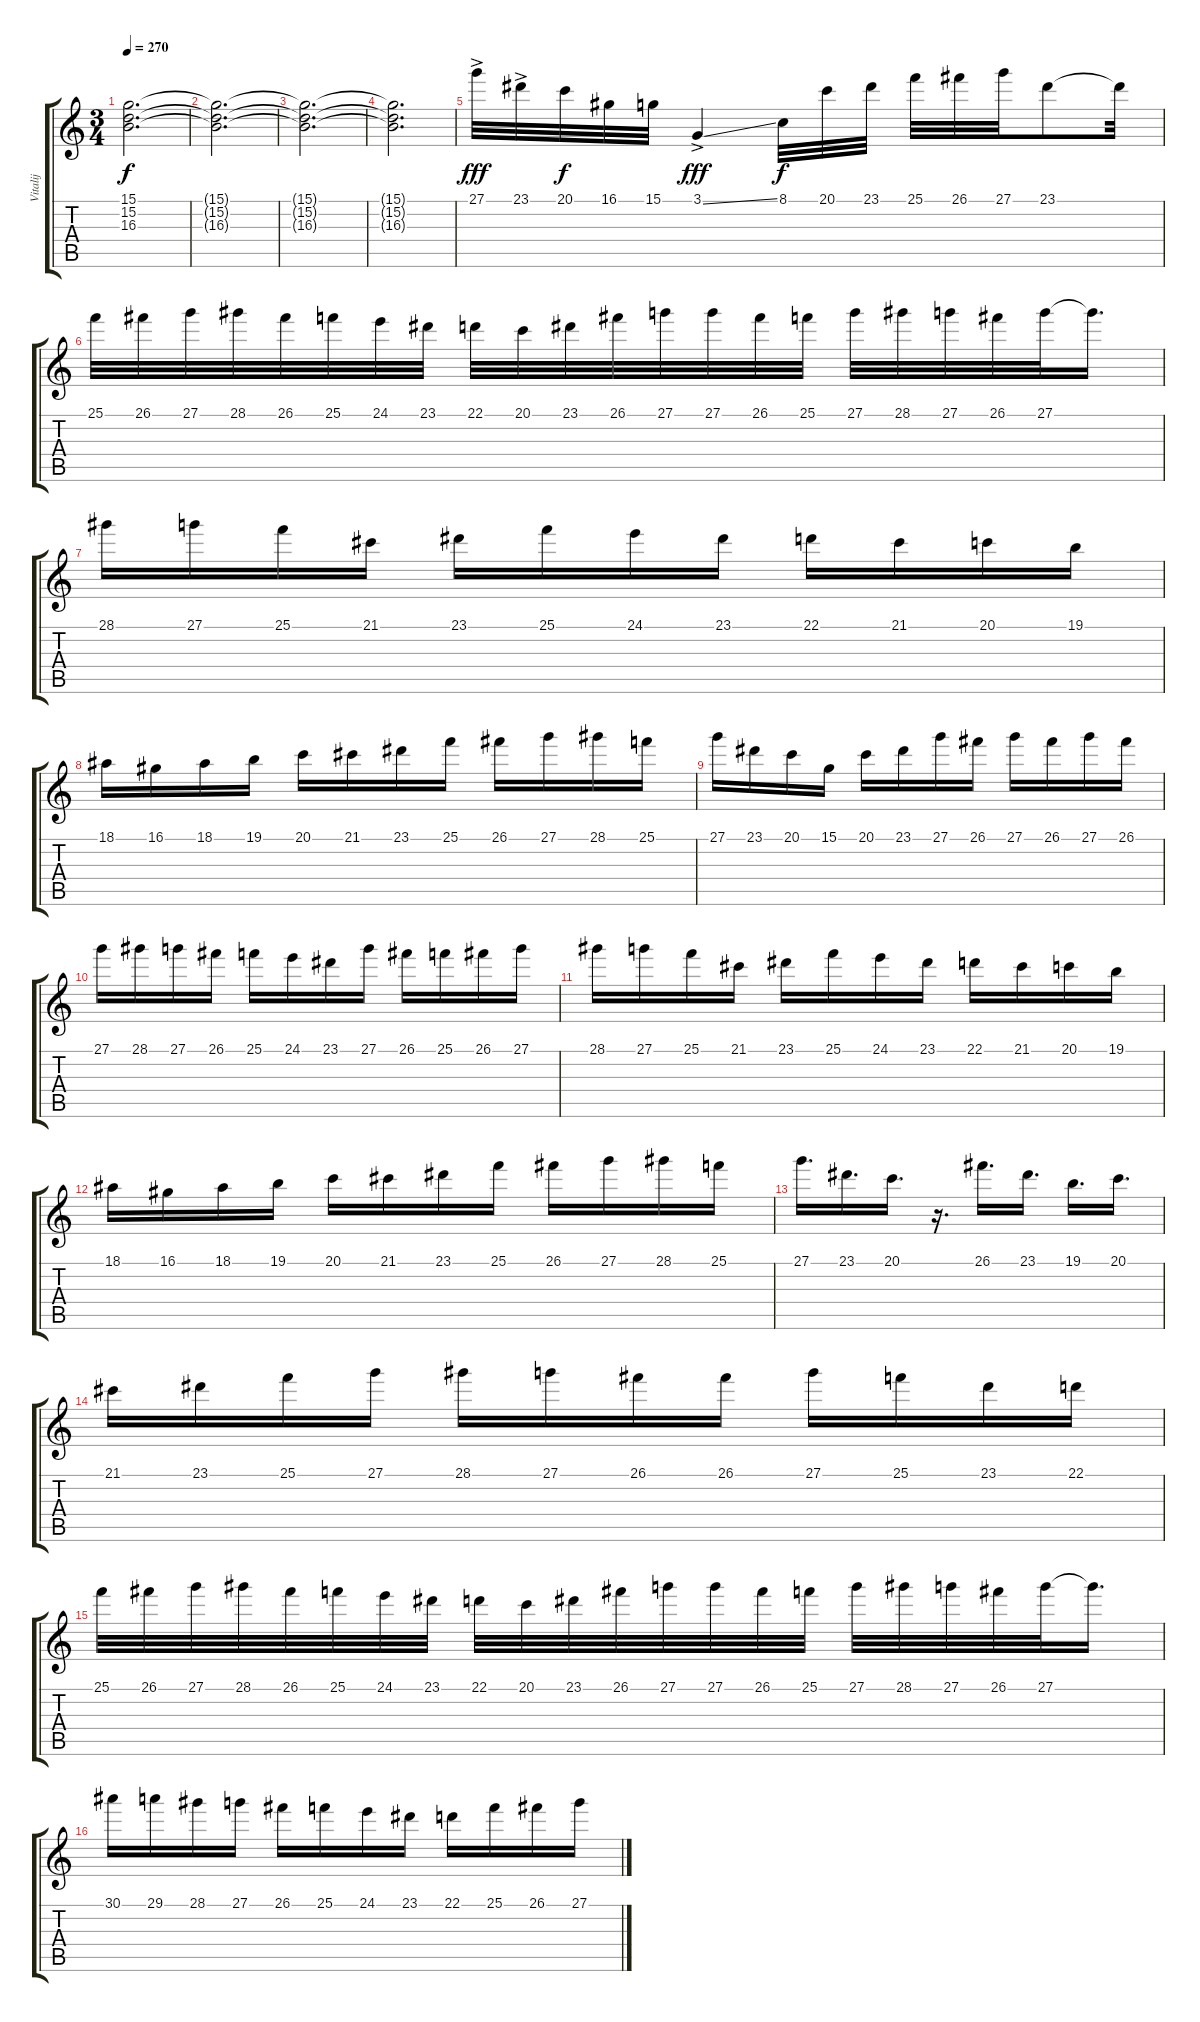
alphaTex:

\track ("Vitalij" "Vitalij") {instrument electricgrandpiano}
\staff {score tabs}
\tuning (E4 B3 G3 D3 A2 E2) {hide}
\ts (3 4)
\tempo 270
\clef g2
\ks c
(15.1{t} 15.2{t} 16.3{t}).2{d dy f} |
(15.1{t} 15.2{t} 16.3{t}).2{d} |
(15.1{t} 15.2{t} 16.3{t}).2{d} |
(15.1{t} 15.2{t} 16.3{t}).2{d} |
27.1{ac}.32{dy fff} 23.1{ac}.32 20.1.32{dy f} 16.1.32 15.1.32 3.1{ss ac}.4{dy fff} 8.1.32{dy f} 20.1.32 23.1.32 25.1.32 26.1.32 27.1.32 23.1.8 23.1{t}.32 |
25.1.32 26.1.32 27.1.32 28.1.32 26.1.32 25.1.32 24.1.32 23.1.32 22.1.32 20.1.32 23.1.32 26.1.32 27.1.32 27.1.32 26.1.32 25.1.32 27.1.32 28.1.32 27.1.32 26.1.32 27.1.32 27.1{t}.16{d} |
28.1.16 27.1.16 25.1.16 21.1.16 23.1.16 25.1.16 24.1.16 23.1.16 22.1.16 21.1.16 20.1.16 19.1.16 |
18.1.16 16.1.16 18.1.16 19.1.16 20.1.16 21.1.16 23.1.16 25.1.16 26.1.16 27.1.16 28.1.16 25.1.16 |
27.1.16 23.1.16 20.1.16 15.1.16 20.1.16 23.1.16 27.1.16 26.1.16 27.1.16 26.1.16 27.1.16 26.1.16 |
27.1.16 28.1.16 27.1.16 26.1.16 25.1.16 24.1.16 23.1.16 27.1.16 26.1.16 25.1.16 26.1.16 27.1.16 |
28.1.16 27.1.16 25.1.16 21.1.16 23.1.16 25.1.16 24.1.16 23.1.16 22.1.16 21.1.16 20.1.16 19.1.16 |
18.1.16 16.1.16 18.1.16 19.1.16 20.1.16 21.1.16 23.1.16 25.1.16 26.1.16 27.1.16 28.1.16 25.1.16 |
27.1.16{d} 23.1.16{d} 20.1.16{d} r.16{d} 26.1.16{d} 23.1.16{d} 19.1.16{d} 20.1.16{d} |
21.1.16 23.1.16 25.1.16 27.1.16 28.1.16 27.1.16 26.1.16 26.1.16 27.1.16 25.1.16 23.1.16 22.1.16 |
25.1.32 26.1.32 27.1.32 28.1.32 26.1.32 25.1.32 24.1.32 23.1.32 22.1.32 20.1.32 23.1.32 26.1.32 27.1.32 27.1.32 26.1.32 25.1.32 27.1.32 28.1.32 27.1.32 26.1.32 27.1.32 27.1{t}.16{d} |
30.1.16 29.1.16 28.1.16 27.1.16 26.1.16 25.1.16 24.1.16 23.1.16 22.1.16 25.1.16 26.1.16 27.1.16
